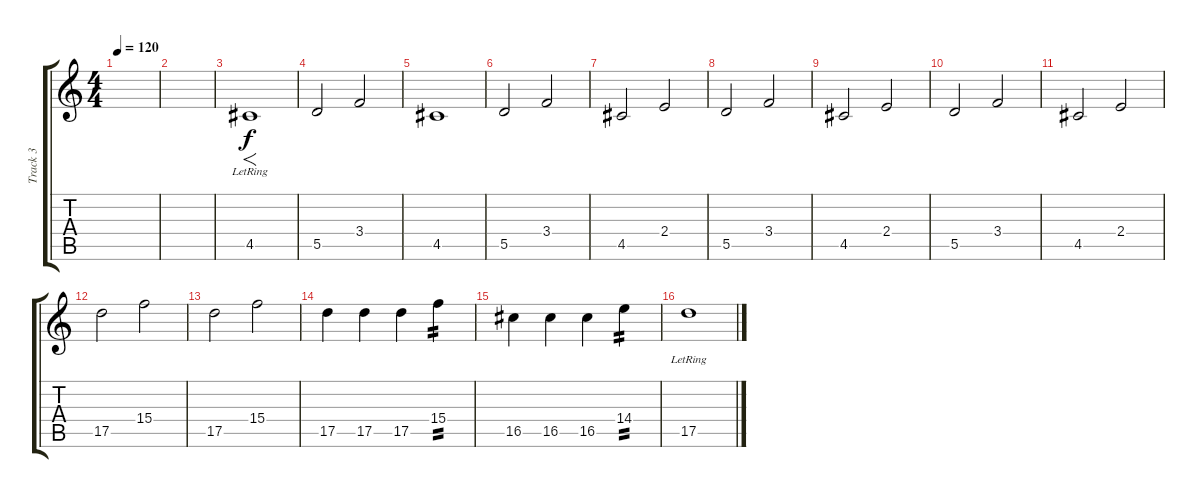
\track ("Track 3" "Track 3") {instrument overdrivenguitar}
\staff {score tabs}
\tuning (E4 B3 G3 D3 A2 E2) {hide}
\ts (4 4)
\tempo 120
\clef g2
\ks c
|
|
4.5{lr}.1{f} |
5.5.2 3.4.2 |
4.5.1 |
5.5.2 3.4.2 |
4.5.2 2.4.2 |
5.5.2 3.4.2 |
4.5.2 2.4.2 |
5.5.2 3.4.2 |
4.5.2 2.4.2 |
17.5.2 15.4.2 |
17.5.2 15.4.2 |
17.5.4 17.5.4 17.5.4 15.4.4{tp 2} |
16.5.4 16.5.4 16.5.4 14.4.4{tp 2} |
17.5{lr}.1
